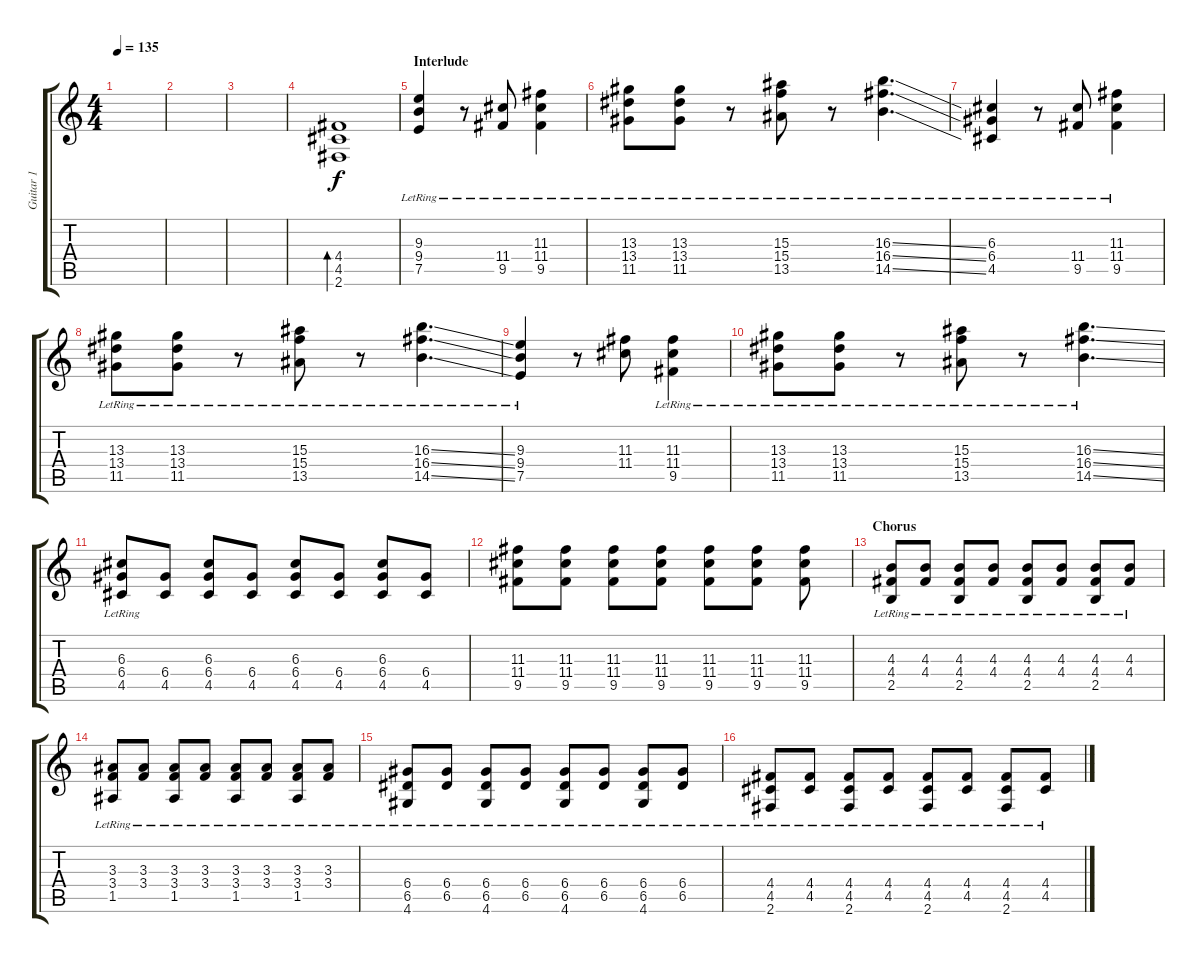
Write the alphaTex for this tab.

\track ("Guitar 1" "Guitar 1") {instrument overdrivenguitar}
\staff {score tabs}
\tuning (E4 B3 G3 D3 A2 E2) {hide}
\ts (4 4)
\tempo 135
\clef g2
\ks c
|
|
|
(4.4 4.5 2.6).1{bd 240 volume 7 instrument overdrivenguitar} |
\section ("" "Interlude")
(9.3{lr} 9.4{lr} 7.5{lr}).4 r.8 (11.4 9.5{lr}).8 (11.3{lr} 11.4{lr} 9.5{lr}).4 |
(13.3{lr} 13.4{lr} 11.5{lr}).8 (13.3{lr} 13.4{lr} 11.5{lr}).8 r.8 (15.3{lr} 15.4{lr} 13.5{lr}).8 r.8 (16.3{ss lr} 16.4{ss lr} 14.5{ss lr}).4{d} |
(6.3{lr} 6.4{lr} 4.5{lr}).4 r.8 (11.4{lr} 9.5{lr}).8 (11.3{lr} 11.4{lr} 9.5{lr}).4 |
(13.3{lr} 13.4{lr} 11.5{lr}).8 (13.3{lr} 13.4{lr} 11.5{lr}).8 r.8 (15.3{lr} 15.4{lr} 13.5{lr}).8 r.8 (16.3{ss lr} 16.4{ss lr} 14.5{ss lr}).4{d} |
(9.3{lr} 9.4{lr} 7.5{lr}).4 r.8 (11.3 11.4).8 (11.3{lr} 11.4{lr} 9.5{lr}).4 |
(13.3{lr} 13.4{lr} 11.5{lr}).8 (13.3{lr} 13.4{lr} 11.5{lr}).8 r.8 (15.3{lr} 15.4{lr} 13.5{lr}).8 r.8 (16.3{ss lr} 16.4{ss lr} 14.5{ss lr}).4{d} |
(6.3{lr} 6.4{lr} 4.5{lr}).8 (6.4 4.5).8 (6.3 6.4 4.5).8 (6.4 4.5).8 (6.3 6.4 4.5).8 (6.4 4.5).8 (6.3 6.4 4.5).8 (6.4 4.5).8 |
(11.3 11.4 9.5).8 (11.3 11.4 9.5).8 (11.3 11.4 9.5).8 (11.3 11.4 9.5).8 (11.3 11.4 9.5).8 (11.3 11.4 9.5).8 (11.3 11.4 9.5).8 |
\section ("" "Chorus")
(4.3{lr} 4.4{lr} 2.5{lr}).8 (4.3{lr} 4.4{lr}).8 (4.3{lr} 4.4{lr} 2.5{lr}).8 (4.3{lr} 4.4{lr}).8 (4.3{lr} 4.4{lr} 2.5{lr}).8 (4.3{lr} 4.4{lr}).8 (4.3{lr} 4.4{lr} 2.5{lr}).8 (4.3{lr} 4.4{lr}).8 |
(3.3{lr} 3.4{lr} 1.5{lr}).8 (3.3{lr} 3.4{lr}).8 (3.3{lr} 3.4{lr} 1.5{lr}).8 (3.3{lr} 3.4{lr}).8 (3.3{lr} 3.4{lr} 1.5{lr}).8 (3.3{lr} 3.4{lr}).8 (3.3{lr} 3.4{lr} 1.5{lr}).8 (3.3{lr} 3.4{lr}).8 |
(6.4{lr} 6.5{lr} 4.6{lr}).8 (6.4{lr} 6.5{lr}).8 (6.4{lr} 6.5{lr} 4.6{lr}).8 (6.4{lr} 6.5{lr}).8 (6.4{lr} 6.5{lr} 4.6{lr}).8 (6.4{lr} 6.5{lr}).8 (6.4{lr} 6.5{lr} 4.6{lr}).8 (6.4{lr} 6.5{lr}).8 |
(4.4{lr} 4.5{lr} 2.6{lr}).8 (4.4{lr} 4.5{lr}).8 (4.4{lr} 4.5{lr} 2.6{lr}).8 (4.4{lr} 4.5{lr}).8 (4.4{lr} 4.5{lr} 2.6{lr}).8 (4.4{lr} 4.5{lr}).8 (4.4{lr} 4.5{lr} 2.6{lr}).8 (4.4{lr} 4.5{lr}).8
